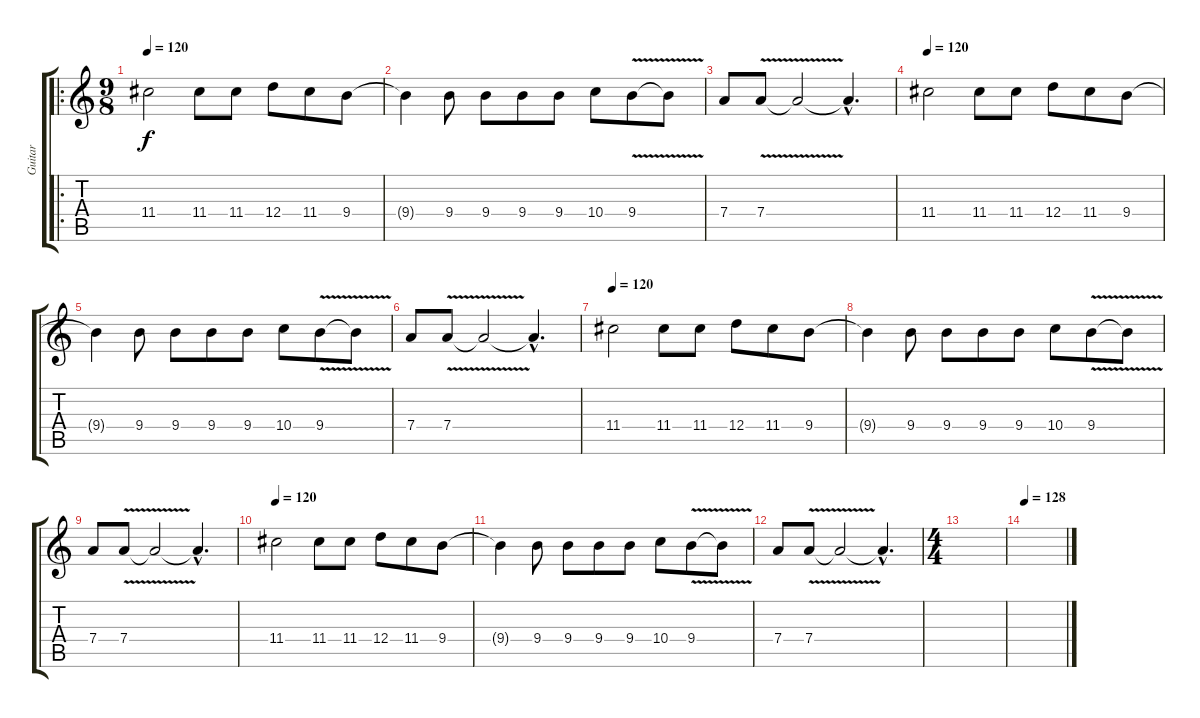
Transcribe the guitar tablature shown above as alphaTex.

\track ("Guitar" "Guitar") {instrument acousticguitarsteel}
\staff {score tabs}
\tuning (E4 B3 G3 D3 A2 E2) {hide}
\ro
\ts (9 8)
\tempo 120
\clef g2
\ks c
11.4.2{dy f balance 16 instrument acousticguitarsteel} 11.4.8 11.4.8 12.4.8 11.4.8 9.4.8 |
9.4{t}.4 9.4.8 9.4.8 9.4.8 9.4.8 10.4.8 9.4{v}.8 9.4{t}.8 |
7.4.8 7.4{v}.8 7.4{t}.2 7.4{hac t}.4{d} |
\tempo 120
11.4.2 11.4.8 11.4.8 12.4.8 11.4.8 9.4.8 |
9.4{t}.4 9.4.8 9.4.8 9.4.8 9.4.8 10.4.8 9.4{v}.8 9.4{t}.8 |
7.4.8 7.4{v}.8 7.4{t}.2 7.4{hac t}.4{d} |
\tempo 120
11.4.2{balance 16} 11.4.8 11.4.8 12.4.8 11.4.8 9.4.8 |
9.4{t}.4 9.4.8 9.4.8 9.4.8 9.4.8 10.4.8 9.4{v}.8 9.4{t}.8 |
7.4.8 7.4{v}.8 7.4{t}.2 7.4{hac t}.4{d} |
\tempo 120
11.4.2 11.4.8 11.4.8 12.4.8 11.4.8 9.4.8 |
9.4{t}.4 9.4.8 9.4.8 9.4.8 9.4.8 10.4.8 9.4{v}.8 9.4{t}.8 |
7.4.8 7.4{v}.8 7.4{t}.2 7.4{hac t}.4{d} |
\ts (4 4)
|
\tempo 128
